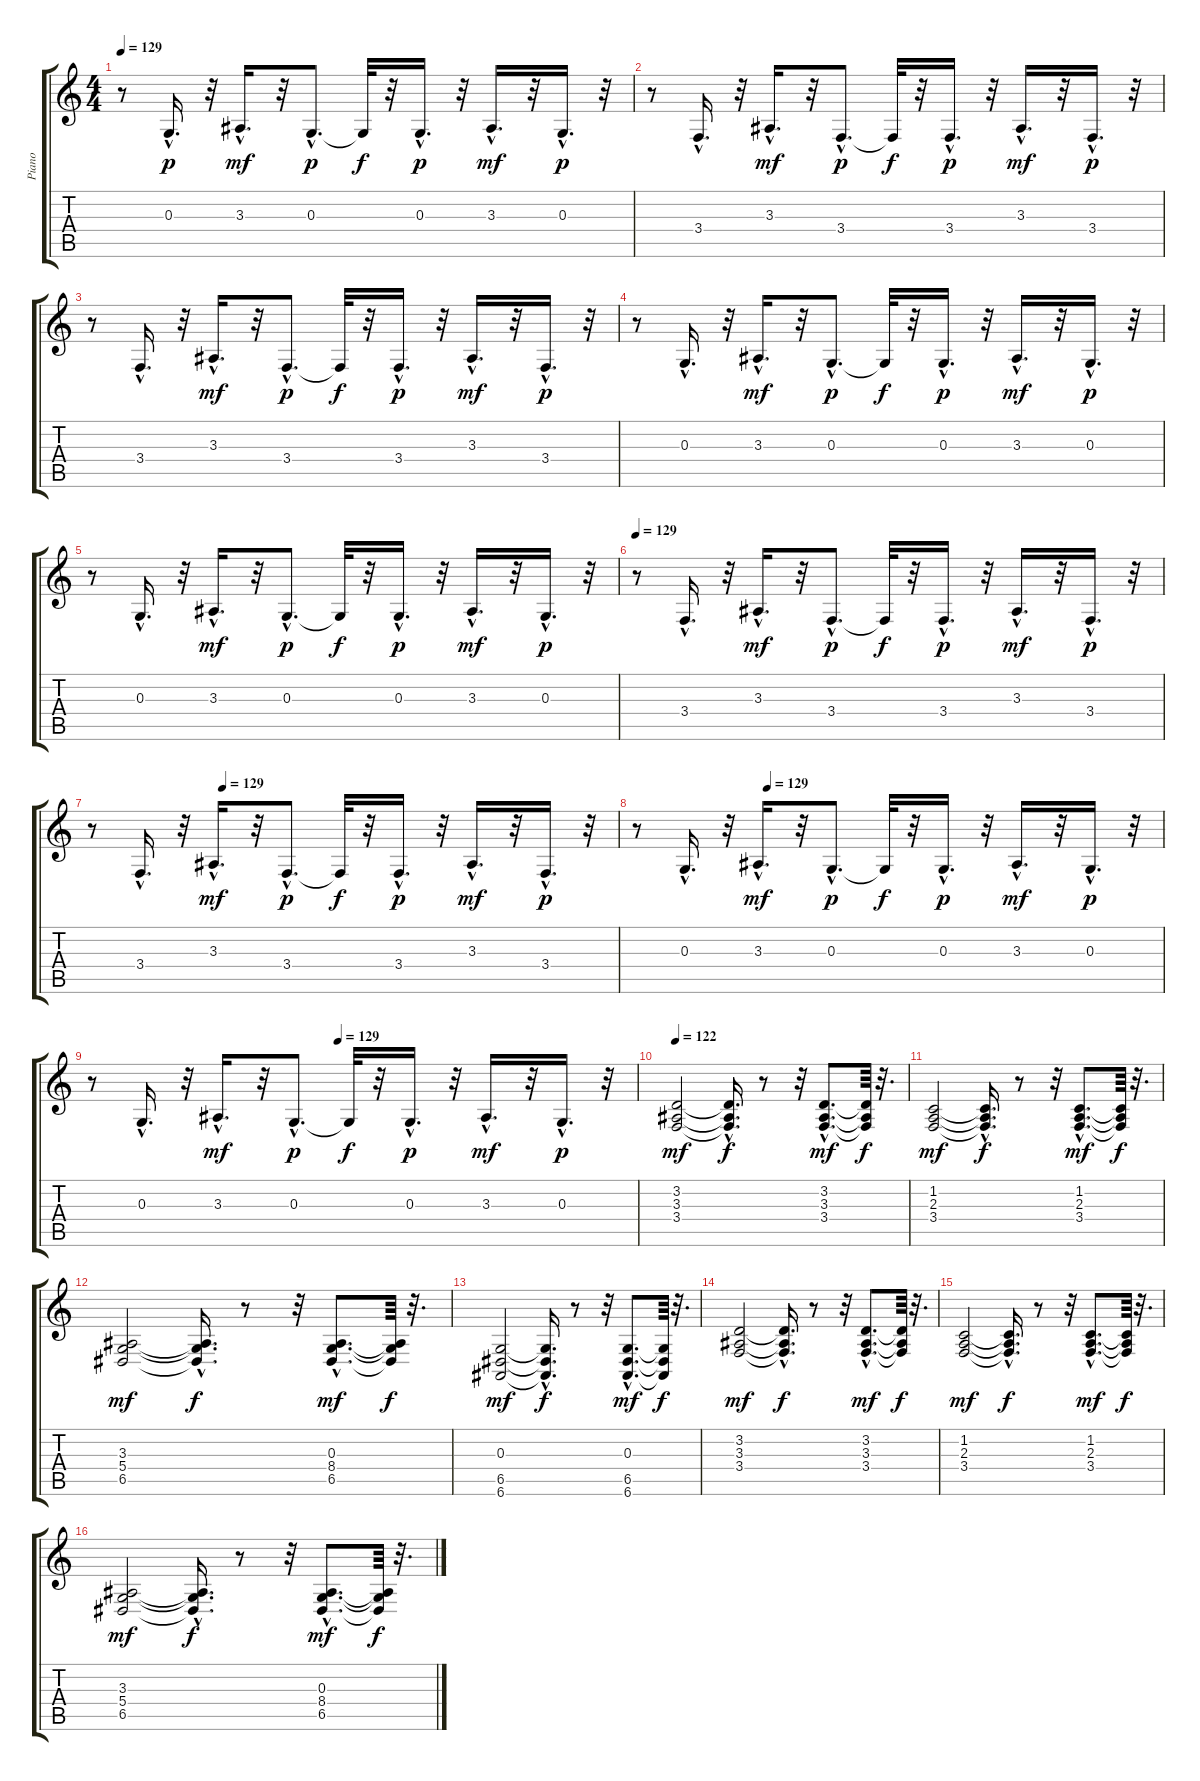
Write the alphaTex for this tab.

\track ("Piano" "Piano") {instrument acousticgrandpiano}
\staff {score tabs}
\tuning (E4 B3 G3 D3 A2 E2) {hide}
\ts (4 4)
\tempo 129
\clef g2
\ks c
r.8{dy p} 0.3{hac}.16{d} r.32 3.3{hac}.16{d dy mf} r.32 0.3{hac}.8{d dy p} 0.3{t}.32{dy f} r.32 0.3{hac}.16{d dy p} r.32 3.3{hac}.16{d dy mf} r.32 0.3{hac}.16{d dy p} r.32 |
r.8 3.4{hac}.16{d} r.32 3.3{hac}.16{d dy mf} r.32 3.4{hac}.8{d dy p} 3.4{t}.32{dy f} r.32 3.4{hac}.16{d dy p} r.32 3.3{hac}.16{d dy mf} r.32 3.4{hac}.16{d dy p} r.32 |
r.8 3.4{hac}.16{d} r.32 3.3{hac}.16{d dy mf} r.32 3.4{hac}.8{d dy p} 3.4{t}.32{dy f} r.32 3.4{hac}.16{d dy p} r.32 3.3{hac}.16{d dy mf} r.32 3.4{hac}.16{d dy p} r.32 |
r.8 0.3{hac}.16{d} r.32 3.3{hac}.16{d dy mf} r.32 0.3{hac}.8{d dy p} 0.3{t}.32{dy f} r.32 0.3{hac}.16{d dy p} r.32 3.3{hac}.16{d dy mf} r.32 0.3{hac}.16{d dy p} r.32 |
r.8 0.3{hac}.16{d} r.32 3.3{hac}.16{d dy mf} r.32 0.3{hac}.8{d dy p} 0.3{t}.32{dy f} r.32 0.3{hac}.16{d dy p} r.32 3.3{hac}.16{d dy mf} r.32 0.3{hac}.16{d dy p} r.32 |
\tempo 129
r.8 3.4{hac}.16{d} r.32 3.3{hac}.16{d dy mf} r.32 3.4{hac}.8{d dy p} 3.4{t}.32{dy f} r.32 3.4{hac}.16{d dy p} r.32 3.3{hac}.16{d dy mf} r.32 3.4{hac}.16{d dy p} r.32 |
\tempo (129 0.25)
r.8 3.4{hac}.16{d} r.32 3.3{hac}.16{d dy mf} r.32 3.4{hac}.8{d dy p} 3.4{t}.32{dy f} r.32 3.4{hac}.16{d dy p} r.32 3.3{hac}.16{d dy mf} r.32 3.4{hac}.16{d dy p} r.32 |
\tempo (129 0.25)
r.8 0.3{hac}.16{d} r.32 3.3{hac}.16{d dy mf} r.32 0.3{hac}.8{d dy p} 0.3{t}.32{dy f} r.32 0.3{hac}.16{d dy p} r.32 3.3{hac}.16{d dy mf} r.32 0.3{hac}.16{d dy p} r.32 |
\tempo (129 0.453125)
r.8 0.3{hac}.16{d} r.32 3.3{hac}.16{d dy mf} r.32 0.3{hac}.8{d dy p} 0.3{t}.32{dy f} r.32 0.3{hac}.16{d dy p} r.32 3.3{hac}.16{d dy mf} r.32 0.3{hac}.16{d dy p} r.32 |
\tempo 122
(3.2 3.3 3.4).2{dy mf} (3.2{hac t} 3.3{hac t} 3.4{hac t}).16{d dy f} r.8 r.32 (3.2{hac} 3.3{hac} 3.4{hac}).8{d dy mf} (3.2{t} 3.3{t} 3.4{t}).64{dy f} r.32{d} |
(1.2 2.3 3.4).2{dy mf} (1.2{hac t} 2.3{hac t} 3.4{hac t}).16{d dy f} r.8 r.32 (1.2{hac} 2.3{hac} 3.4{hac}).8{d dy mf} (1.2{t} 2.3{t} 3.4{t}).64{dy f} r.32{d} |
(3.3 5.4 6.5).2{dy mf} (3.3{hac t} 5.4{hac t} 6.5{hac t}).16{d dy f} r.8 r.32 (0.3{hac} 8.4{hac} 6.5{hac}).8{d dy mf} (0.3{t} 8.4{t} 6.5{t}).64{dy f} r.32{d} |
(0.3 6.5 6.6).2{dy mf} (0.3{hac t} 6.5{hac t} 6.6{hac t}).16{d dy f} r.8 r.32 (0.3{hac} 6.5{hac} 6.6{hac}).8{d dy mf} (0.3{t} 6.5{t} 6.6{t}).64{dy f} r.32{d} |
(3.2 3.3 3.4).2{dy mf} (3.2{hac t} 3.3{hac t} 3.4{hac t}).16{d dy f} r.8 r.32 (3.2{hac} 3.3{hac} 3.4{hac}).8{d dy mf} (3.2{t} 3.3{t} 3.4{t}).64{dy f} r.32{d} |
(1.2 2.3 3.4).2{dy mf} (1.2{hac t} 2.3{hac t} 3.4{hac t}).16{d dy f} r.8 r.32 (1.2{hac} 2.3{hac} 3.4{hac}).8{d dy mf} (1.2{t} 2.3{t} 3.4{t}).64{dy f} r.32{d} |
(3.3 5.4 6.5).2{dy mf} (3.3{hac t} 5.4{hac t} 6.5{hac t}).16{d dy f} r.8 r.32 (0.3{hac} 8.4{hac} 6.5{hac}).8{d dy mf} (0.3{t} 8.4{t} 6.5{t}).64{dy f} r.32{d}
